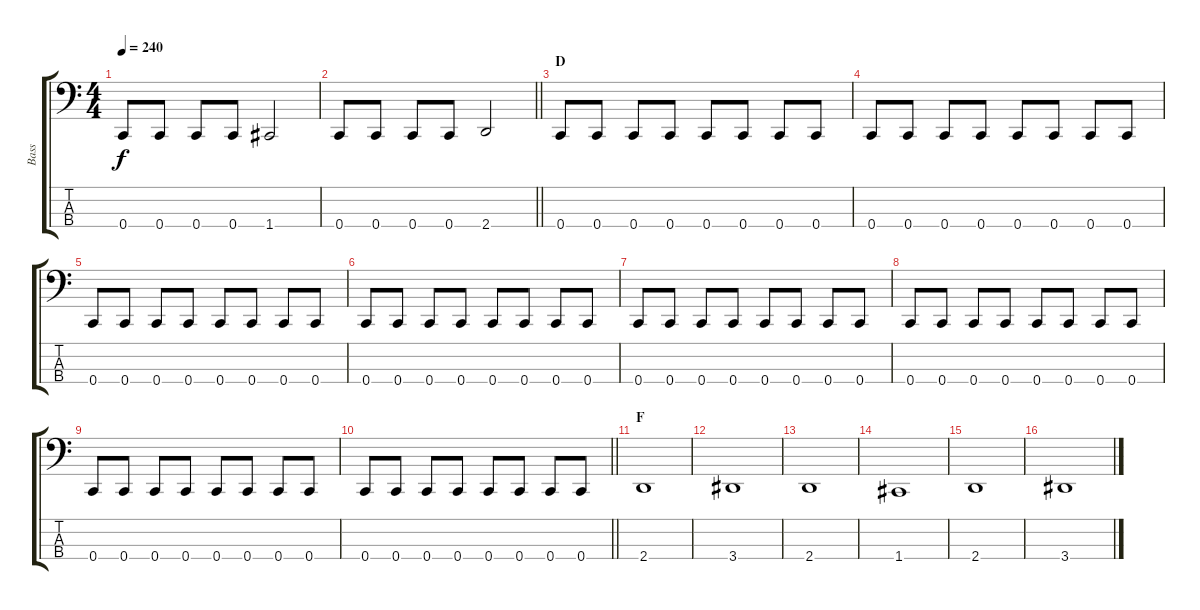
\track ("Bass" "Bass") {instrument electricbasspick}
\staff {score tabs}
\tuning (Eb2 Bb1 F1 C1) {hide}
\ts (4 4)
\tempo 240
\clef f4
\ks c
0.4.8{dy f} 0.4.8 0.4.8 0.4.8 1.4.2 |
\barLineRight lightlight
0.4.8 0.4.8 0.4.8 0.4.8 2.4.2 |
\section ("" "D")
0.4.8 0.4.8 0.4.8 0.4.8 0.4.8 0.4.8 0.4.8 0.4.8 |
0.4.8 0.4.8 0.4.8 0.4.8 0.4.8 0.4.8 0.4.8 0.4.8 |
0.4.8 0.4.8 0.4.8 0.4.8 0.4.8 0.4.8 0.4.8 0.4.8 |
0.4.8 0.4.8 0.4.8 0.4.8 0.4.8 0.4.8 0.4.8 0.4.8 |
0.4.8 0.4.8 0.4.8 0.4.8 0.4.8 0.4.8 0.4.8 0.4.8 |
0.4.8 0.4.8 0.4.8 0.4.8 0.4.8 0.4.8 0.4.8 0.4.8 |
0.4.8 0.4.8 0.4.8 0.4.8 0.4.8 0.4.8 0.4.8 0.4.8 |
\barLineRight lightlight
0.4.8 0.4.8 0.4.8 0.4.8 0.4.8 0.4.8 0.4.8 0.4.8 |
\section ("" "F")
2.4.1 |
3.4.1 |
2.4.1 |
1.4.1 |
2.4.1 |
3.4.1
